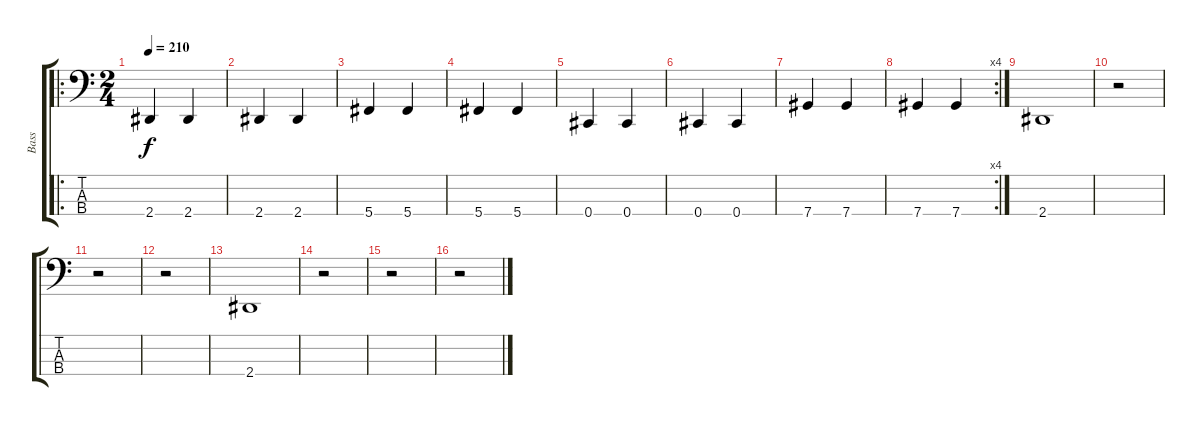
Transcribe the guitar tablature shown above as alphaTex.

\track ("Bass" "Bass") {instrument electricbasspick}
\staff {score tabs}
\tuning (Gb2 Db2 Ab1 Db1) {hide}
\ro
\ts (2 4)
\tempo 210
\clef f4
\ks c
2.4.4{dy f} 2.4.4 |
2.4.4 2.4.4 |
5.4.4 5.4.4 |
5.4.4 5.4.4 |
0.4.4 0.4.4 |
0.4.4 0.4.4 |
7.4.4 7.4.4 |
\rc 4
7.4.4 7.4.4 |
2.4.1 |
r.2 |
r.2 |
r.2 |
2.4.1 |
r.2 |
r.2 |
r.2
